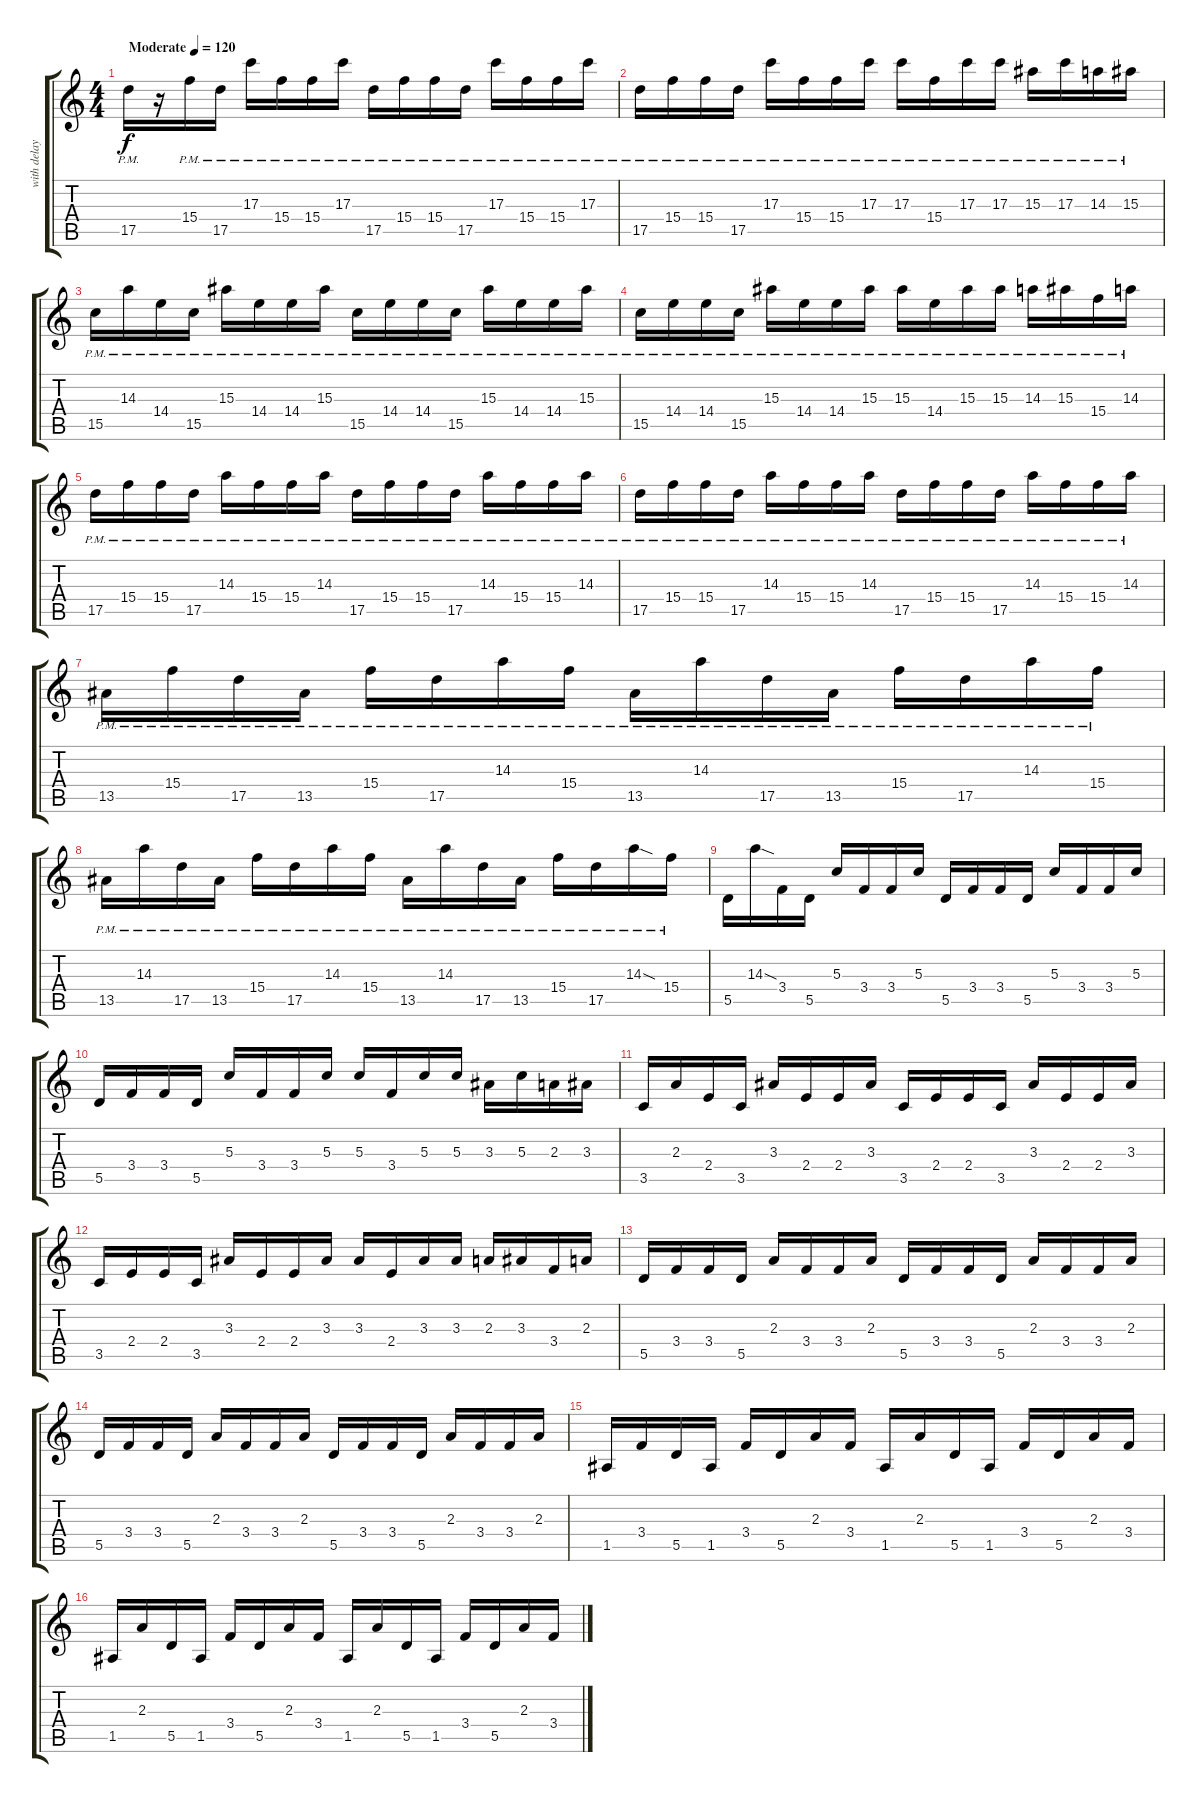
\track ("with delay" "with delay") {instrument acousticguitarsteel}
\staff {score tabs}
\tuning (E4 A3 G3 D3 A2 E2) {hide}
\ts (4 4)
\tempo (120 "Moderate")
\clef g2
\ks c
17.5{pm}.16{dy f instrument acousticguitarsteel} r.16 15.4{pm}.16 17.5{pm}.16 17.3{pm}.16 15.4{pm}.16 15.4{pm}.16 17.3{pm}.16 17.5{pm}.16 15.4{pm}.16 15.4{pm}.16 17.5{pm}.16 17.3{pm}.16 15.4{pm}.16 15.4{pm}.16 17.3{pm}.16 |
17.5{pm}.16 15.4{pm}.16 15.4{pm}.16 17.5{pm}.16 17.3{pm}.16 15.4{pm}.16 15.4{pm}.16 17.3{pm}.16 17.3{pm}.16 15.4{pm}.16 17.3{pm}.16 17.3{pm}.16 15.3{pm}.16 17.3{pm}.16 14.3{pm}.16 15.3{pm}.16 |
15.5{pm}.16 14.3{pm}.16 14.4{pm}.16 15.5{pm}.16 15.3{pm}.16 14.4{pm}.16 14.4{pm}.16 15.3{pm}.16 15.5{pm}.16 14.4{pm}.16 14.4{pm}.16 15.5{pm}.16 15.3{pm}.16 14.4{pm}.16 14.4{pm}.16 15.3{pm}.16 |
15.5{pm}.16 14.4{pm}.16 14.4{pm}.16 15.5{pm}.16 15.3{pm}.16 14.4{pm}.16 14.4{pm}.16 15.3{pm}.16 15.3{pm}.16 14.4{pm}.16 15.3{pm}.16 15.3{pm}.16 14.3{pm}.16 15.3{pm}.16 15.4{pm}.16 14.3{pm}.16 |
17.5{pm}.16 15.4{pm}.16 15.4{pm}.16 17.5{pm}.16 14.3{pm}.16 15.4{pm}.16 15.4{pm}.16 14.3{pm}.16 17.5{pm}.16 15.4{pm}.16 15.4{pm}.16 17.5{pm}.16 14.3{pm}.16 15.4{pm}.16 15.4{pm}.16 14.3{pm}.16 |
17.5{pm}.16 15.4{pm}.16 15.4{pm}.16 17.5{pm}.16 14.3{pm}.16 15.4{pm}.16 15.4{pm}.16 14.3{pm}.16 17.5{pm}.16 15.4{pm}.16 15.4{pm}.16 17.5{pm}.16 14.3{pm}.16 15.4{pm}.16 15.4{pm}.16 14.3{pm}.16 |
13.5{pm}.16 15.4{pm}.16 17.5{pm}.16 13.5{pm}.16 15.4{pm}.16 17.5{pm}.16 14.3{pm}.16 15.4{pm}.16 13.5{pm}.16 14.3{pm}.16 17.5{pm}.16 13.5{pm}.16 15.4{pm}.16 17.5{pm}.16 14.3{pm}.16 15.4{pm}.16 |
13.5{pm}.16 14.3{pm}.16 17.5{pm}.16 13.5{pm}.16 15.4{pm}.16 17.5{pm}.16 14.3{pm}.16 15.4{pm}.16 13.5{pm}.16 14.3{pm}.16 17.5{pm}.16 13.5{pm}.16 15.4{pm}.16 17.5{pm}.16 14.3{sod pm}.16 15.4{pm}.16 |
5.5.16 14.3{sod}.16 3.4.16 5.5.16 5.3.16 3.4.16 3.4.16 5.3.16 5.5.16 3.4.16 3.4.16 5.5.16 5.3.16 3.4.16 3.4.16 5.3.16 |
5.5.16 3.4.16 3.4.16 5.5.16 5.3.16 3.4.16 3.4.16 5.3.16 5.3.16 3.4.16 5.3.16 5.3.16 3.3.16 5.3.16 2.3.16 3.3.16 |
3.5.16 2.3.16 2.4.16 3.5.16 3.3.16 2.4.16 2.4.16 3.3.16 3.5.16 2.4.16 2.4.16 3.5.16 3.3.16 2.4.16 2.4.16 3.3.16 |
3.5.16 2.4.16 2.4.16 3.5.16 3.3.16 2.4.16 2.4.16 3.3.16 3.3.16 2.4.16 3.3.16 3.3.16 2.3.16 3.3.16 3.4.16 2.3.16 |
5.5.16 3.4.16 3.4.16 5.5.16 2.3.16 3.4.16 3.4.16 2.3.16 5.5.16 3.4.16 3.4.16 5.5.16 2.3.16 3.4.16 3.4.16 2.3.16 |
5.5.16 3.4.16 3.4.16 5.5.16 2.3.16 3.4.16 3.4.16 2.3.16 5.5.16 3.4.16 3.4.16 5.5.16 2.3.16 3.4.16 3.4.16 2.3.16 |
1.5.16 3.4.16 5.5.16 1.5.16 3.4.16 5.5.16 2.3.16 3.4.16 1.5.16 2.3.16 5.5.16 1.5.16 3.4.16 5.5.16 2.3.16 3.4.16 |
1.5.16 2.3.16 5.5.16 1.5.16 3.4.16 5.5.16 2.3.16 3.4.16 1.5.16 2.3.16 5.5.16 1.5.16 3.4.16 5.5.16 2.3.16 3.4.16
